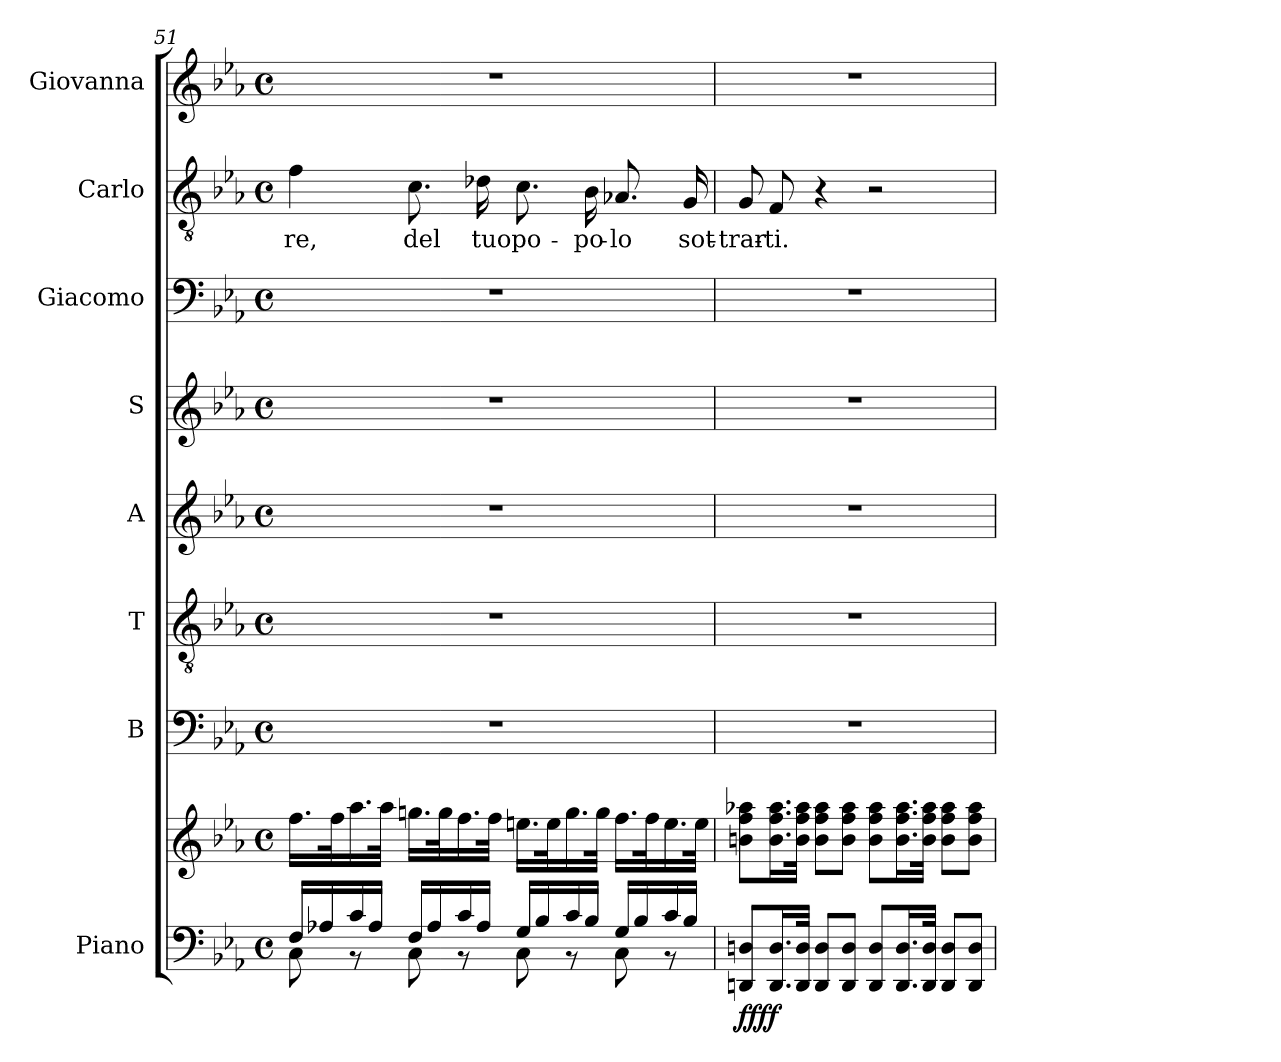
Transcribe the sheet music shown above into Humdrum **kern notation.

**kern	**kern	**dynam	**kern	**kern	**kern	**kern	**kern	**kern	**text	**kern
*part8	*part8	*part8	*part7	*part6	*part5	*part4	*part3	*part2	*part2	*part1
*staff9	*staff8	*staff8/9	*staff7	*staff6	*staff5	*staff4	*staff3	*staff2	*staff2	*staff1
*I"Piano	*	*	*I"B	*I"T	*I"A	*I"S	*I"Giacomo	*I"Carlo	*	*I"Giovanna
*I'Pno	*	*	*I'B	*I'T	*I'A	*I'S	*	*	*	*
!!LO:LB:g=z
*clefF4	*clefG2	*	*clefF4	*clefGv2	*clefG2	*clefG2	*clefF4	*clefGv2	*	*clefG2
*k[b-e-a-]	*k[b-e-a-]	*	*k[b-e-a-]	*k[b-e-a-]	*k[b-e-a-]	*k[b-e-a-]	*k[b-e-a-]	*k[b-e-a-]	*	*k[b-e-a-]
*M4/4	*M4/4	*	*M4/4	*M4/4	*M4/4	*M4/4	*M4/4	*M4/4	*	*M4/4
*met(c)	*met(c)	*	*met(c)	*met(c)	*met(c)	*met(c)	*met(c)	*met(c)	*	*met(c)
=51	=51	=51	=51	=51	=51	=51	=51	=51	=51	=51
*^	*	*	*	*	*	*	*	*	*	*
!	!	!	!	!	!	!	!	!	!	!LO:LY:b	!
16F/LL	8C\	16.ff\LL	.	1r	1r	1r	1r	1r	4f\	re,	1r
16A-X/	.	.	.	.	.	.	.	.	.	.	.
.	.	32ff\K	.	.	.	.	.	.	.	.	.
16c/	8rBB	16.aa-\	.	.	.	.	.	.	.	.	.
16A-/JJ	.	.	.	.	.	.	.	.	.	.	.
.	.	32aa-\JJk	.	.	.	.	.	.	.	.	.
!	!	!	!	!	!	!	!	!	!	!LO:LY:b	!
16F/LL	8C\	16.ggn\LL	.	.	.	.	.	.	8.c\	del	.
16A-/	.	.	.	.	.	.	.	.	.	.	.
.	.	32gg\K	.	.	.	.	.	.	.	.	.
16c/	8rBB	16.ff\	.	.	.	.	.	.	.	.	.
!	!	!	!	!	!	!	!	!	!	!LO:LY:b	!
16A-/JJ	.	.	.	.	.	.	.	.	16d-X\	tuo	.
.	.	32ff\JJk	.	.	.	.	.	.	.	.	.
!	!	!	!	!	!	!	!	!	!	!LO:LY:b	!
16G/LL	8C\	16.een\LL	.	.	.	.	.	.	8.c\	po-	.
16B-/	.	.	.	.	.	.	.	.	.	.	.
.	.	32ee\K	.	.	.	.	.	.	.	.	.
16c/	8rBB	16.gg\	.	.	.	.	.	.	.	.	.
!	!	!	!	!	!	!	!	!	!	!LO:LY:b	!
16B-/JJ	.	.	.	.	.	.	.	.	16B-\	-po-	.
.	.	32gg\JJk	.	.	.	.	.	.	.	.	.
!	!	!	!	!	!	!	!	!	!	!LO:LY:b	!
16G/LL	8C\	16.ff\LL	.	.	.	.	.	.	8.A-X/	-lo	.
16B-/	.	.	.	.	.	.	.	.	.	.	.
.	.	32ff\K	.	.	.	.	.	.	.	.	.
16c/	8rBB	16.ee\	.	.	.	.	.	.	.	.	.
!	!	!	!	!	!	!	!	!	!	!LO:LY:b	!
16B-/JJ	.	.	.	.	.	.	.	.	16G/	sot-	.
.	.	32ee\JJk	.	.	.	.	.	.	.	.	.
*v	*v	*	*	*	*	*	*	*	*	*	*
=52	=52	=52	=52	=52	=52	=52	=52	=52	=52	=52
!	!	!LO:DY:b=2	!	!	!	!	!	!	!LO:LY:b	!
!	!	!LO:DY:n=1:b	!	!	!	!	!	!	!	!
8DDn/ 8Dn/L	8bn\ 8ff\ 8aa-X\L	ff ff	1r	1r	1r	1r	1r	8G/	-trar-	1r
!	!	!	!	!	!	!	!	!	!LO:LY:b	!
16.DD/ 16.D/L	16.b\ 16.ff\ 16.aa-\L	.	.	.	.	.	.	8F/	-ti.	.
32DD/ 32D/JJk	32b\ 32ff\ 32aa-\JJk	.	.	.	.	.	.	.	.	.
8DD/ 8D/L	8b\ 8ff\ 8aa-\L	.	.	.	.	.	.	4r	.	.
8DD/ 8D/J	8b\ 8ff\ 8aa-\J	.	.	.	.	.	.	.	.	.
8DD/ 8D/L	8b\ 8ff\ 8aa-\L	.	.	.	.	.	.	2r	.	.
16.DD/ 16.D/L	16.b\ 16.ff\ 16.aa-\L	.	.	.	.	.	.	.	.	.
32DD/ 32D/JJk	32b\ 32ff\ 32aa-\JJk	.	.	.	.	.	.	.	.	.
8DD/ 8D/L	8b\ 8ff\ 8aa-\L	.	.	.	.	.	.	.	.	.
8DD/ 8D/J	8b\ 8ff\ 8aa-\J	.	.	.	.	.	.	.	.	.
=	=	=	=	=	=	=	=	=	=	=
*-	*-	*-	*-	*-	*-	*-	*-	*-	*-	*-
